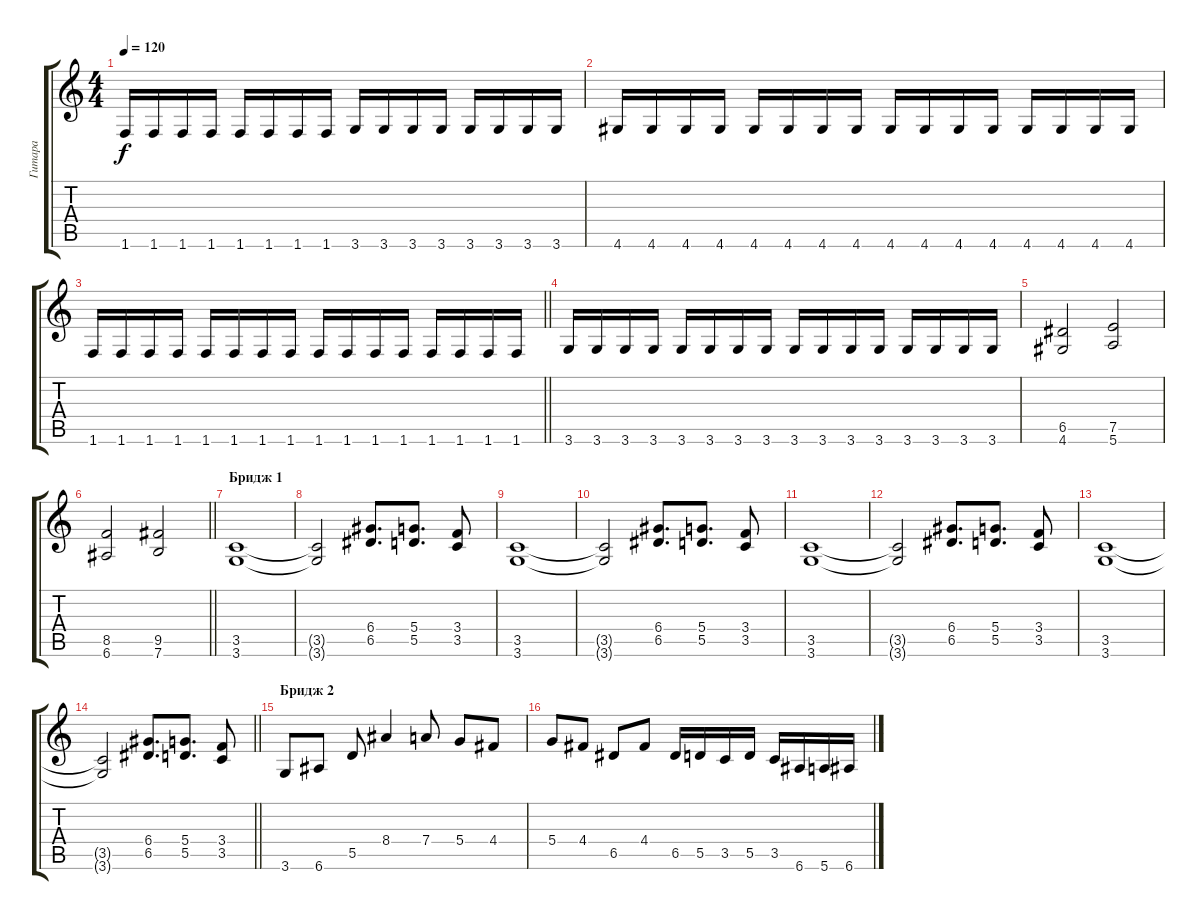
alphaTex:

\track ("Гитара" "Гитара") {instrument distortionguitar}
\staff {score tabs}
\tuning (E4 B3 G3 D3 A2 E2) {hide}
\ts (4 4)
\tempo 120
\clef g2
\ks c
1.6.16{dy f} 1.6.16 1.6.16 1.6.16 1.6.16 1.6.16 1.6.16 1.6.16 3.6.16 3.6.16 3.6.16 3.6.16 3.6.16 3.6.16 3.6.16 3.6.16 |
4.6.16 4.6.16 4.6.16 4.6.16 4.6.16 4.6.16 4.6.16 4.6.16 4.6.16 4.6.16 4.6.16 4.6.16 4.6.16 4.6.16 4.6.16 4.6.16 |
\barLineRight lightlight
1.6.16 1.6.16 1.6.16 1.6.16 1.6.16 1.6.16 1.6.16 1.6.16 1.6.16 1.6.16 1.6.16 1.6.16 1.6.16 1.6.16 1.6.16 1.6.16 |
3.6.16 3.6.16 3.6.16 3.6.16 3.6.16 3.6.16 3.6.16 3.6.16 3.6.16 3.6.16 3.6.16 3.6.16 3.6.16 3.6.16 3.6.16 3.6.16 |
(6.5 4.6).2 (7.5 5.6).2 |
\barLineRight lightlight
(8.5 6.6).2 (9.5 7.6).2 |
\section ("" "Бридж 1")
(3.5 3.6).1 |
(3.5{t} 3.6{t}).2 (6.4 6.5).8{d} (5.4 5.5).8{d} (3.4 3.5).8 |
(3.5 3.6).1 |
(3.5{t} 3.6{t}).2 (6.4 6.5).8{d} (5.4 5.5).8{d} (3.4 3.5).8 |
(3.5 3.6).1 |
(3.5{t} 3.6{t}).2 (6.4 6.5).8{d} (5.4 5.5).8{d} (3.4 3.5).8 |
(3.5 3.6).1 |
\barLineRight lightlight
(3.5{t} 3.6{t}).2 (6.4 6.5).8{d} (5.4 5.5).8{d} (3.4 3.5).8 |
\section ("" "Бридж 2")
3.6.8 6.6.8 5.5.8 8.4.4 7.4.8 5.4.8 4.4.8 |
5.4.8 4.4.8 6.5.8 4.4.8 6.5.16 5.5.16 3.5.16 5.5.16 3.5.16 6.6.16 5.6.16 6.6.16
